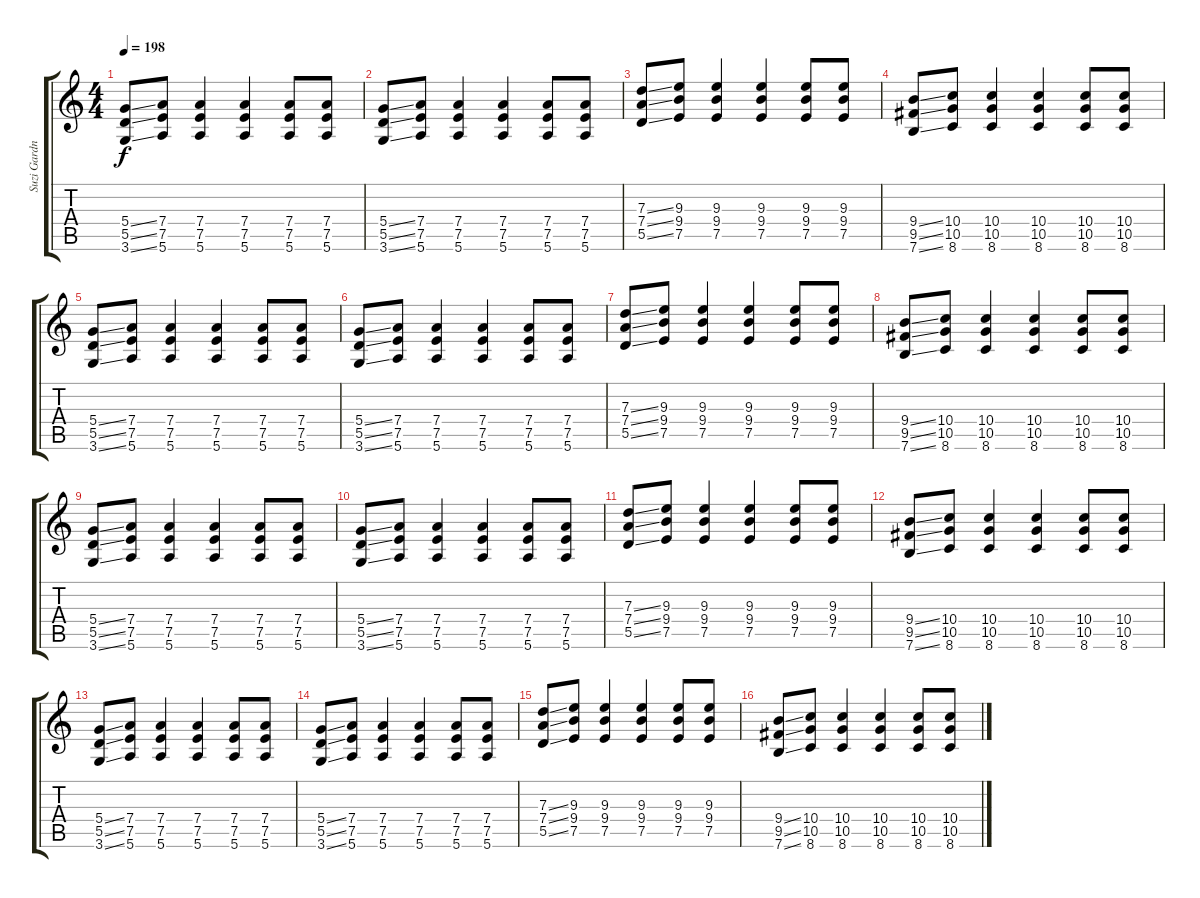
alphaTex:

\track ("Suzi Gardner" "Suzi Gardn") {instrument distortionguitar}
\staff {score tabs}
\tuning (E4 B3 G3 D3 A2 E2) {hide}
\ts (4 4)
\tempo 198
\clef g2
\ks c
(5.4{ss} 5.5{ss} 3.6{ss}).8{dy f} (7.4 7.5 5.6).8 (7.4 7.5 5.6).4 (7.4 7.5 5.6).4 (7.4 7.5 5.6).8 (7.4 7.5 5.6).8 |
(5.4{ss} 5.5{ss} 3.6{ss}).8 (7.4 7.5 5.6).8 (7.4 7.5 5.6).4 (7.4 7.5 5.6).4 (7.4 7.5 5.6).8 (7.4 7.5 5.6).8 |
(7.3{ss} 7.4{ss} 5.5{ss}).8 (9.3 9.4 7.5).8 (9.3 9.4 7.5).4 (9.3 9.4 7.5).4 (9.3 9.4 7.5).8 (9.3 9.4 7.5).8 |
(9.4{ss} 9.5{ss} 7.6{ss}).8 (10.4 10.5 8.6).8 (10.4 10.5 8.6).4 (10.4 10.5 8.6).4 (10.4 10.5 8.6).8 (10.4 10.5 8.6).8 |
(5.4{ss} 5.5{ss} 3.6{ss}).8 (7.4 7.5 5.6).8 (7.4 7.5 5.6).4 (7.4 7.5 5.6).4 (7.4 7.5 5.6).8 (7.4 7.5 5.6).8 |
(5.4{ss} 5.5{ss} 3.6{ss}).8 (7.4 7.5 5.6).8 (7.4 7.5 5.6).4 (7.4 7.5 5.6).4 (7.4 7.5 5.6).8 (7.4 7.5 5.6).8 |
(7.3{ss} 7.4{ss} 5.5{ss}).8 (9.3 9.4 7.5).8 (9.3 9.4 7.5).4 (9.3 9.4 7.5).4 (9.3 9.4 7.5).8 (9.3 9.4 7.5).8 |
(9.4{ss} 9.5{ss} 7.6{ss}).8 (10.4 10.5 8.6).8 (10.4 10.5 8.6).4 (10.4 10.5 8.6).4 (10.4 10.5 8.6).8 (10.4 10.5 8.6).8 |
(5.4{ss} 5.5{ss} 3.6{ss}).8 (7.4 7.5 5.6).8 (7.4 7.5 5.6).4 (7.4 7.5 5.6).4 (7.4 7.5 5.6).8 (7.4 7.5 5.6).8 |
(5.4{ss} 5.5{ss} 3.6{ss}).8 (7.4 7.5 5.6).8 (7.4 7.5 5.6).4 (7.4 7.5 5.6).4 (7.4 7.5 5.6).8 (7.4 7.5 5.6).8 |
(7.3{ss} 7.4{ss} 5.5{ss}).8 (9.3 9.4 7.5).8 (9.3 9.4 7.5).4 (9.3 9.4 7.5).4 (9.3 9.4 7.5).8 (9.3 9.4 7.5).8 |
(9.4{ss} 9.5{ss} 7.6{ss}).8 (10.4 10.5 8.6).8 (10.4 10.5 8.6).4 (10.4 10.5 8.6).4 (10.4 10.5 8.6).8 (10.4 10.5 8.6).8 |
(5.4{ss} 5.5{ss} 3.6{ss}).8 (7.4 7.5 5.6).8 (7.4 7.5 5.6).4 (7.4 7.5 5.6).4 (7.4 7.5 5.6).8 (7.4 7.5 5.6).8 |
(5.4{ss} 5.5{ss} 3.6{ss}).8 (7.4 7.5 5.6).8 (7.4 7.5 5.6).4 (7.4 7.5 5.6).4 (7.4 7.5 5.6).8 (7.4 7.5 5.6).8 |
(7.3{ss} 7.4{ss} 5.5{ss}).8 (9.3 9.4 7.5).8 (9.3 9.4 7.5).4 (9.3 9.4 7.5).4 (9.3 9.4 7.5).8 (9.3 9.4 7.5).8 |
(9.4{ss} 9.5{ss} 7.6{ss}).8 (10.4 10.5 8.6).8 (10.4 10.5 8.6).4 (10.4 10.5 8.6).4 (10.4 10.5 8.6).8 (10.4 10.5 8.6).8
